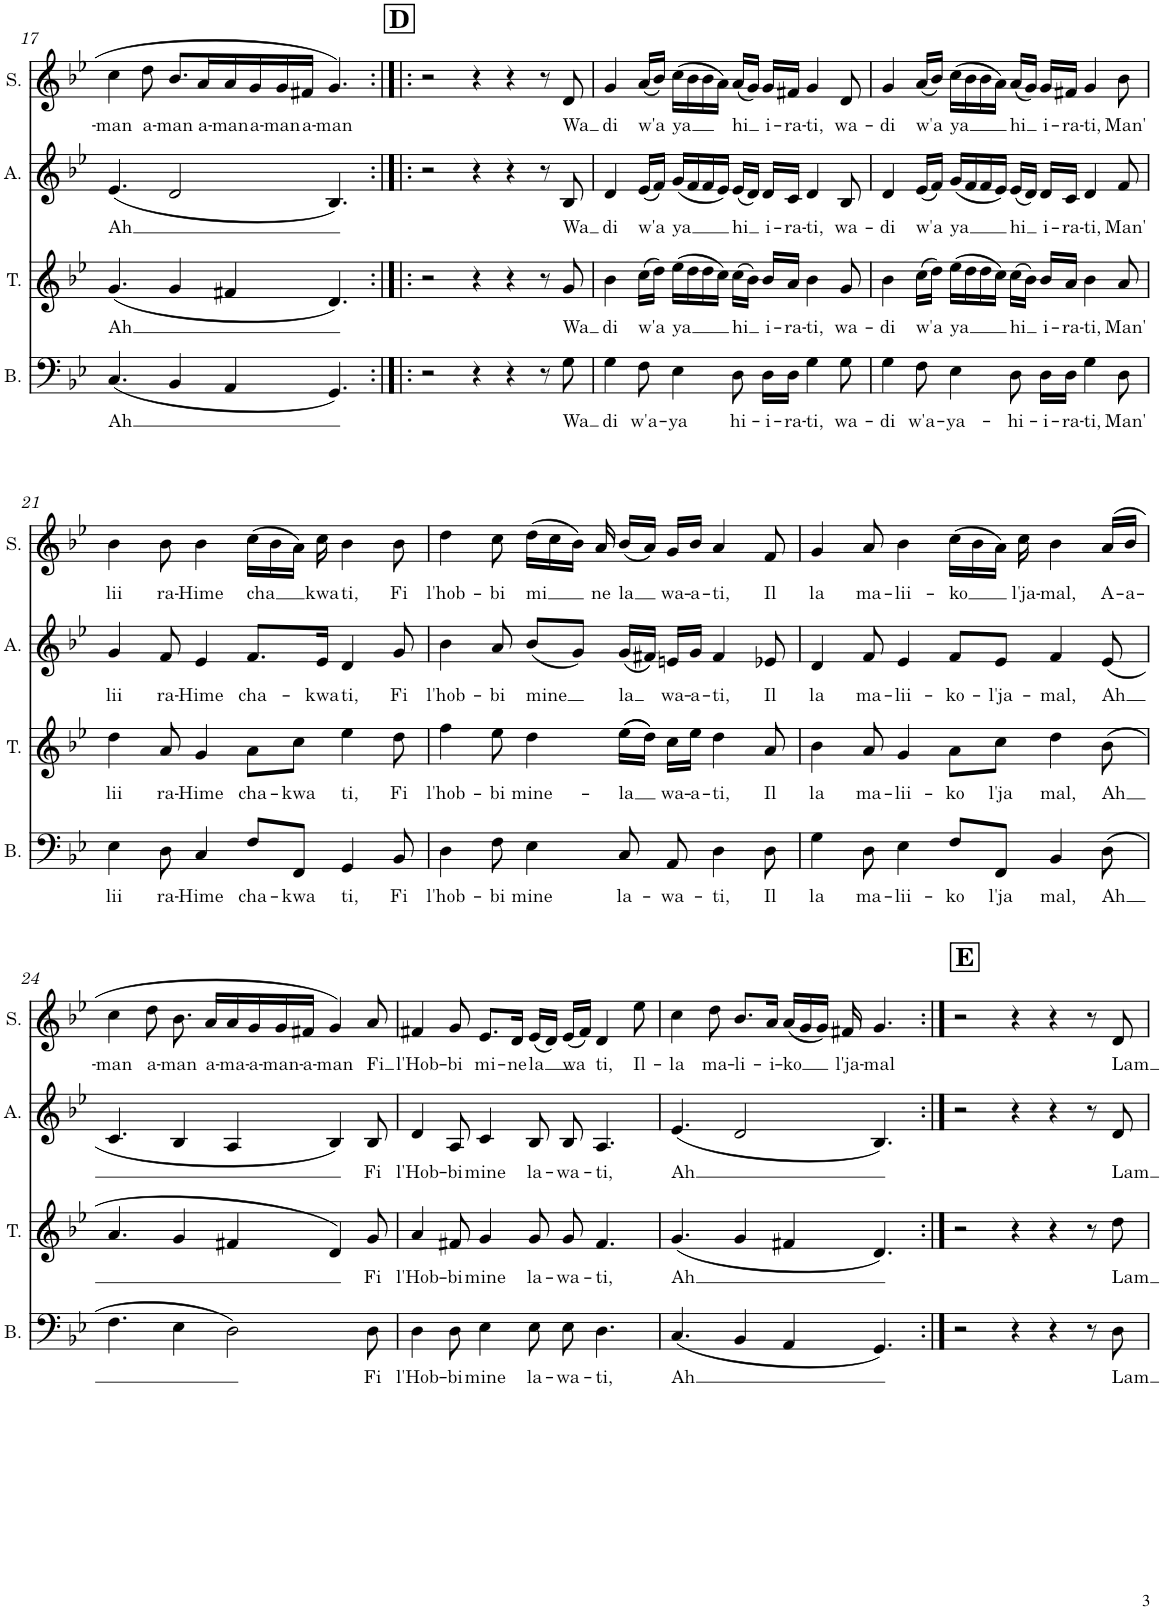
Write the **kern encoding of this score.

**kern	**text	**kern	**text	**kern	**text	**kern	**text
*part4	*part4	*part3	*part3	*part2	*part2	*part1	*part1
*staff4	*staff4	*staff3	*staff3	*staff2	*staff2	*staff1	*staff1
*I"Basse	*	*I"Ténor	*	*I"Alto	*	*I"Soprano	*
*I'B.	*	*I'T.	*	*I'A.	*	*I'S.	*
!!LO:PB:g=z
*clefF4	*	*clefG2	*	*clefG2	*	*clefG2	*
*k[b-e-]	*	*k[b-e-]	*	*k[b-e-]	*	*k[b-e-]	*
*M10/8	*	*M10/8	*	*M10/8	*	*M10/8	*
!!LO:REH:place=s1:a:B:cj:fs=14:t=D:qo=4.5
=17	=17	=17	=17	=17	=17	=17	=17
!	!LO:LY:b	!	!LO:LY:b	!	!LO:LY:b	!	!LO:LY:b
(4.C/	Ah	(4.g/	Ah	(4.e-/	Ah	4cc\	-man
!	!	!	!	!	!	!	!LO:LY:b
.	.	.	.	.	.	8dd\	a-
!	!	!	!	!	!	!	!LO:LY:b
4BB-/	.	4g/	.	2d/	.	8.b-/L	-man
!	!	!	!	!	!	!	!LO:LY:b
.	.	.	.	.	.	16a/L	a-
!	!	!	!	!	!	!	!LO:LY:b
4AA/	.	4f#X/	.	.	.	16a/	-man
!	!	!	!	!	!	!	!LO:LY:b
.	.	.	.	.	.	16g/	a-
!	!	!	!	!	!	!	!LO:LY:b
.	.	.	.	.	.	16g/	-man
!	!	!	!	!	!	!	!LO:LY:b
.	.	.	.	.	.	16f#X/JJ	a-
!	!	!	!	!	!	!	!LO:LY:b
4.GG/)	.	4.d/)	.	4.B-/)	.	4.g/	-man
=18:|!|:	=18:|!|:	=18:|!|:	=18:|!|:	=18:|!|:	=18:|!|:	=18:|!|:	=18:|!|:
2r	.	2r	.	2r	.	2r	.
4r	.	4r	.	4r	.	4r	.
4r	.	4r	.	4r	.	4r	.
8r	.	8r	.	8r	.	8r	.
!	!LO:LY:b	!	!LO:LY:b	!	!LO:LY:b	!	!LO:LY:b
8G\	Wa	8g/	Wa	8B-/	Wa	8d/	Wa
=19	=19	=19	=19	=19	=19	=19	=19
!	!LO:LY:b	!	!LO:LY:b	!	!LO:LY:b	!	!LO:LY:b
4G\	di	4b-\	di	4d/	di	4g/	di
!	!LO:LY:b	!	!LO:LY:b	!	!LO:LY:b	!	!LO:LY:b
8F\	w'a-	(16cc\LL	w'a	(16e-/LL	w'a	(16a/LL	w'a
.	.	16dd\JJ)	.	16f/JJ)	.	16b-/JJ)	.
!	!LO:LY:b	!	!LO:LY:b	!	!LO:LY:b	!	!LO:LY:b
4E-\	-ya	(16ee-\LL	ya	(16g/LL	ya	(16cc\LL	ya
.	.	16dd\	.	16f/	.	16b-\	.
.	.	16dd\	.	16f/	.	16b-\	.
.	.	16cc\JJ)	.	16e-/JJ)	.	16a\JJ)	.
!	!LO:LY:b	!	!LO:LY:b	!	!LO:LY:b	!	!LO:LY:b
8D\	hi-	(16cc\LL	hi	(16e-/LL	hi	(16a/LL	-hi
.	.	16b-\JJ)	.	16d/JJ)	.	16g/JJ)	.
!	!LO:LY:b	!	!LO:LY:b	!	!LO:LY:b	!	!LO:LY:b
16D\LL	-i-	16b-/LL	i-	16d/LL	i-	16g/LL	i-
!	!LO:LY:b	!	!LO:LY:b	!	!LO:LY:b	!	!LO:LY:b
16D\JJ	-ra-	16a/JJ	-ra-	16c/JJ	-ra-	16f#X/JJ	-ra-
!	!LO:LY:b	!	!LO:LY:b	!	!LO:LY:b	!	!LO:LY:b
4G\	-ti,	4b-\	-ti,	4d/	-ti,	4g/	-ti,
!	!LO:LY:b	!	!LO:LY:b	!	!LO:LY:b	!	!LO:LY:b
8G\	wa-	8g/	wa-	8B-/	wa-	8d/	wa-
=20	=20	=20	=20	=20	=20	=20	=20
!	!LO:LY:b	!	!LO:LY:b	!	!LO:LY:b	!	!LO:LY:b
4G\	-di	4b-\	-di	4d/	-di	4g/	-di
!	!LO:LY:b	!	!LO:LY:b	!	!LO:LY:b	!	!LO:LY:b
8F\	w'a-	(16cc\LL	w'a	(16e-/LL	w'a	(16a/LL	w'a
.	.	16dd\JJ)	.	16f/JJ)	.	16b-/JJ)	.
!	!LO:LY:b	!	!LO:LY:b	!	!LO:LY:b	!	!LO:LY:b
4E-\	-ya-	(16ee-\LL	ya	(16g/LL	ya	(16cc\LL	ya
.	.	16dd\	.	16f/	.	16b-\	.
.	.	16dd\	.	16f/	.	16b-\	.
.	.	16cc\JJ)	.	16e-/JJ)	.	16a\JJ)	.
!	!LO:LY:b	!	!LO:LY:b	!	!LO:LY:b	!	!LO:LY:b
8D\	-hi-	(16cc\LL	-hi	(16e-/LL	-hi	(16a/LL	-hi
.	.	16b-\JJ)	.	16d/JJ)	.	16g/JJ)	.
!	!LO:LY:b	!	!LO:LY:b	!	!LO:LY:b	!	!LO:LY:b
16D\LL	-i-	16b-/LL	i-	16d/LL	i-	16g/LL	i-
!	!LO:LY:b	!	!LO:LY:b	!	!LO:LY:b	!	!LO:LY:b
16D\JJ	-ra-	16a/JJ	-ra-	16c/JJ	-ra-	16f#X/JJ	-ra-
!	!LO:LY:b	!	!LO:LY:b	!	!LO:LY:b	!	!LO:LY:b
4G\	-ti,	4b-\	-ti,	4d/	-ti,	4g/	-ti,
!	!LO:LY:b	!	!LO:LY:b	!	!LO:LY:b	!	!LO:LY:b
8D\	Man'	8a/	Man'	8f/	Man'	8b-\	Man'
!!LO:LB:g=z
=21	=21	=21	=21	=21	=21	=21	=21
!	!LO:LY:b	!	!LO:LY:b	!	!LO:LY:b	!	!LO:LY:b
4E-\	lii	4dd\	lii	4g/	lii	4b-\	lii
!	!LO:LY:b	!	!LO:LY:b	!	!LO:LY:b	!	!LO:LY:b
8D\	ra-	8a/	ra-	8f/	ra-	8b-\	ra-
!	!LO:LY:b	!	!LO:LY:b	!	!LO:LY:b	!	!LO:LY:b
4C/	-Hime	4g/	-Hime	4e-/	-Hime	4b-\	-Hime
!	!LO:LY:b	!	!LO:LY:b	!	!LO:LY:b	!	!LO:LY:b
8F/L	cha-	8a\L	cha-	8.f/L	cha-	(16cc\LL	cha
.	.	.	.	.	.	16b-\	.
!	!LO:LY:b	!	!LO:LY:b	!	!	!	!
8FF/J	-kwa	8cc\J	-kwa	.	.	16a\JJ)	.
!	!	!	!	!	!LO:LY:b	!	!LO:LY:b
.	.	.	.	16e-/Jk	-kwa	16cc\	kwa
!	!LO:LY:b	!	!LO:LY:b	!	!LO:LY:b	!	!LO:LY:b
4GG/	ti,	4ee-\	ti,	4d/	ti,	4b-\	ti,
!	!LO:LY:b	!	!LO:LY:b	!	!LO:LY:b	!	!LO:LY:b
8BB-/	Fi	8dd\	Fi	8g/	Fi	8b-\	Fi
=22	=22	=22	=22	=22	=22	=22	=22
!	!LO:LY:b	!	!LO:LY:b	!	!LO:LY:b	!	!LO:LY:b
4D\	l'hob-	4ff\	l'hob-	4b-\	l'hob-	4dd\	l'hob-
!	!LO:LY:b	!	!LO:LY:b	!	!LO:LY:b	!	!LO:LY:b
8F\	-bi	8ee-\	-bi	8a/	-bi	8cc\	-bi
!	!LO:LY:b	!	!LO:LY:b	!	!LO:LY:b	!	!LO:LY:b
4E-\	mine	4dd\	mine-	(8b-/L	mine	(16dd\LL	mi
.	.	.	.	.	.	16cc\	.
.	.	.	.	8g/J)	.	16b-\JJ)	.
!	!	!	!	!	!	!	!LO:LY:b
.	.	.	.	.	.	16a/	ne
!	!LO:LY:b	!	!LO:LY:b	!	!LO:LY:b	!	!LO:LY:b
8C/	la-	((16ee-\LL	-la	(16g/LL	la	(16b-/LL	la
.	.	16dd\JJ))	.	16f#X/JJ)	.	16a/JJ)	.
!	!LO:LY:b	!	!LO:LY:b	!	!LO:LY:b	!	!LO:LY:b
8AA/	-wa-	16cc\LL	wa-	16en/LL	wa-	16g/LL	wa-
!	!	!	!LO:LY:b	!	!LO:LY:b	!	!LO:LY:b
.	.	16ee-\JJ	-a-	16g/JJ	-a-	16b-/JJ	-a-
!	!LO:LY:b	!	!LO:LY:b	!	!LO:LY:b	!	!LO:LY:b
4D\	-ti,	4dd\	-ti,	4f#/	-ti,	4a/	-ti,
!	!LO:LY:b	!	!LO:LY:b	!	!LO:LY:b	!	!LO:LY:b
8D\	Il	8a/	Il	8e-X/	Il	8f/	Il
=23	=23	=23	=23	=23	=23	=23	=23
!	!LO:LY:b	!	!LO:LY:b	!	!LO:LY:b	!	!LO:LY:b
4G\	la	4b-\	la	4d/	la	4g/	la
!	!LO:LY:b	!	!LO:LY:b	!	!LO:LY:b	!	!LO:LY:b
8D\	ma-	8a/	ma-	8f/	ma-	8a/	ma-
!	!LO:LY:b	!	!LO:LY:b	!	!LO:LY:b	!	!LO:LY:b
4E-\	-lii-	4g/	-lii-	4e-/	-lii-	4b-\	-lii-
!	!LO:LY:b	!	!LO:LY:b	!	!LO:LY:b	!	!LO:LY:b
8F/L	-ko	8a\L	-ko	8f/L	-ko-	(16cc\LL	-ko
.	.	.	.	.	.	16b-\	.
!	!LO:LY:b	!	!LO:LY:b	!	!LO:LY:b	!	!
8FF/J	l'ja	8cc\J	l'ja	8e-/J	-l'ja-	16a\JJ)	.
!	!	!	!	!	!	!	!LO:LY:b
.	.	.	.	.	.	16cc\	l'ja-
!	!LO:LY:b	!	!LO:LY:b	!	!LO:LY:b	!	!LO:LY:b
4BB-/	-mal,	4dd\	-mal,	4f/	-mal,	4b-\	-mal,
!	!LO:LY:b	!	!LO:LY:b	!	!LO:LY:b	!	!LO:LY:b
(8D\	Ah	(8b-\	Ah	(8e-/	Ah	(16a/LL	A-
!	!	!	!	!	!	!	!LO:LY:b
.	.	.	.	.	.	16b-/JJ	-a-
!!LO:LB:g=z
=24	=24	=24	=24	=24	=24	=24	=24
!	!	!	!	!	!	!	!LO:LY:b
4.F\	.	4.a/	.	4.c/	.	4cc\	-man
!	!	!	!	!	!	!	!LO:LY:b
.	.	.	.	.	.	8dd\	a-
!	!	!	!	!	!	!	!LO:LY:b
4E-\	.	4g/	.	4B-/	.	8.b-\	-man
!	!	!	!	!	!	!	!LO:LY:b
.	.	.	.	.	.	16a/LL	a-
!	!	!	!	!	!	!	!LO:LY:b
2D\)	.	4f#X/	.	4A/	.	16a/	-ma-
!	!	!	!	!	!	!	!LO:LY:b
.	.	.	.	.	.	16g/	-a-
!	!	!	!	!	!	!	!LO:LY:b
.	.	.	.	.	.	16g/	-man-
!	!	!	!	!	!	!	!LO:LY:b
.	.	.	.	.	.	16f#X/JJ	-a-
!	!	!	!	!	!	!	!LO:LY:b
.	.	4d/)	.	4B-/)	.	4g/)	-man
!	!LO:LY:b	!	!LO:LY:b	!	!LO:LY:b	!	!LO:LY:b
8D\	Fi	8g/	Fi	8B-/	Fi	8a/	Fi
=25	=25	=25	=25	=25	=25	=25	=25
!	!LO:LY:b	!	!LO:LY:b	!	!LO:LY:b	!	!LO:LY:b
4D\	l'Hob-	4a/	l'Hob-	4d/	l'Hob-	4f#X/	l'Hob-
!	!LO:LY:b	!	!LO:LY:b	!	!LO:LY:b	!	!LO:LY:b
8D\	-bi	8f#X/	-bi	8A/	-bi	8g/	-bi
!	!LO:LY:b	!	!LO:LY:b	!	!LO:LY:b	!	!LO:LY:b
4E-\	mine	4g/	mine	4c/	mine	8.e-/L	mi-
!	!	!	!	!	!	!	!LO:LY:b
.	.	.	.	.	.	16d/Jk	-ne
!	!LO:LY:b	!	!LO:LY:b	!	!LO:LY:b	!	!LO:LY:b
8E-\	la-	8g/	la-	8B-/	la-	(16e-/LL	la
.	.	.	.	.	.	16d/JJ)	.
!	!LO:LY:b	!	!LO:LY:b	!	!LO:LY:b	!	!LO:LY:b
8E-\	-wa-	8g/	-wa-	8B-/	-wa-	(16e-/LL	wa
.	.	.	.	.	.	16f#/JJ)	.
!	!LO:LY:b	!	!LO:LY:b	!	!LO:LY:b	!	!LO:LY:b
4.D\	-ti,	4.f#/	-ti,	4.A/	-ti,	4d/	ti,
!	!	!	!	!	!	!	!LO:LY:b
.	.	.	.	.	.	8ee-\	Il-
!!LO:REH:place=s1:a:B:cj:fs=14:t=E:qo=4.5
=26	=26	=26	=26	=26	=26	=26	=26
!	!LO:LY:b	!	!LO:LY:b	!	!LO:LY:b	!	!LO:LY:b
(4.C/	-Ah	(4.g/	-Ah	(4.e-/	-Ah	4cc\	-la
!	!	!	!	!	!	!	!LO:LY:b
.	.	.	.	.	.	8dd\	ma-
!	!	!	!	!	!	!	!LO:LY:b
4BB-/	.	4g/	.	2d/	.	8.b-/L	-li-
!	!	!	!	!	!	!	!LO:LY:b
.	.	.	.	.	.	16a/Jk	-i-
!	!	!	!	!	!	!	!LO:LY:b
4AA/	.	4f#X/	.	.	.	(16a/LL	-ko
.	.	.	.	.	.	16g/	.
.	.	.	.	.	.	16g/JJ)	.
!	!	!	!	!	!	!	!LO:LY:b
.	.	.	.	.	.	16f#X/	l'ja-
!	!	!	!	!	!	!	!LO:LY:b
4.GG/)	.	4.d/)	.	4.B-/)	.	4.g/	-mal
=27:|!	=27:|!	=27:|!	=27:|!	=27:|!	=27:|!	=27:|!	=27:|!
2r	.	2r	.	2r	.	2r	.
4r	.	4r	.	4r	.	4r	.
4r	.	4r	.	4r	.	4r	.
8r	.	8r	.	8r	.	8r	.
!	!LO:LY:b	!	!LO:LY:b	!	!LO:LY:b	!	!LO:LY:b
8D\	Lam	8dd\	Lam	8d/	Lam	8d/	Lam
=	=	=	=	=	=	=	=
*-	*-	*-	*-	*-	*-	*-	*-
